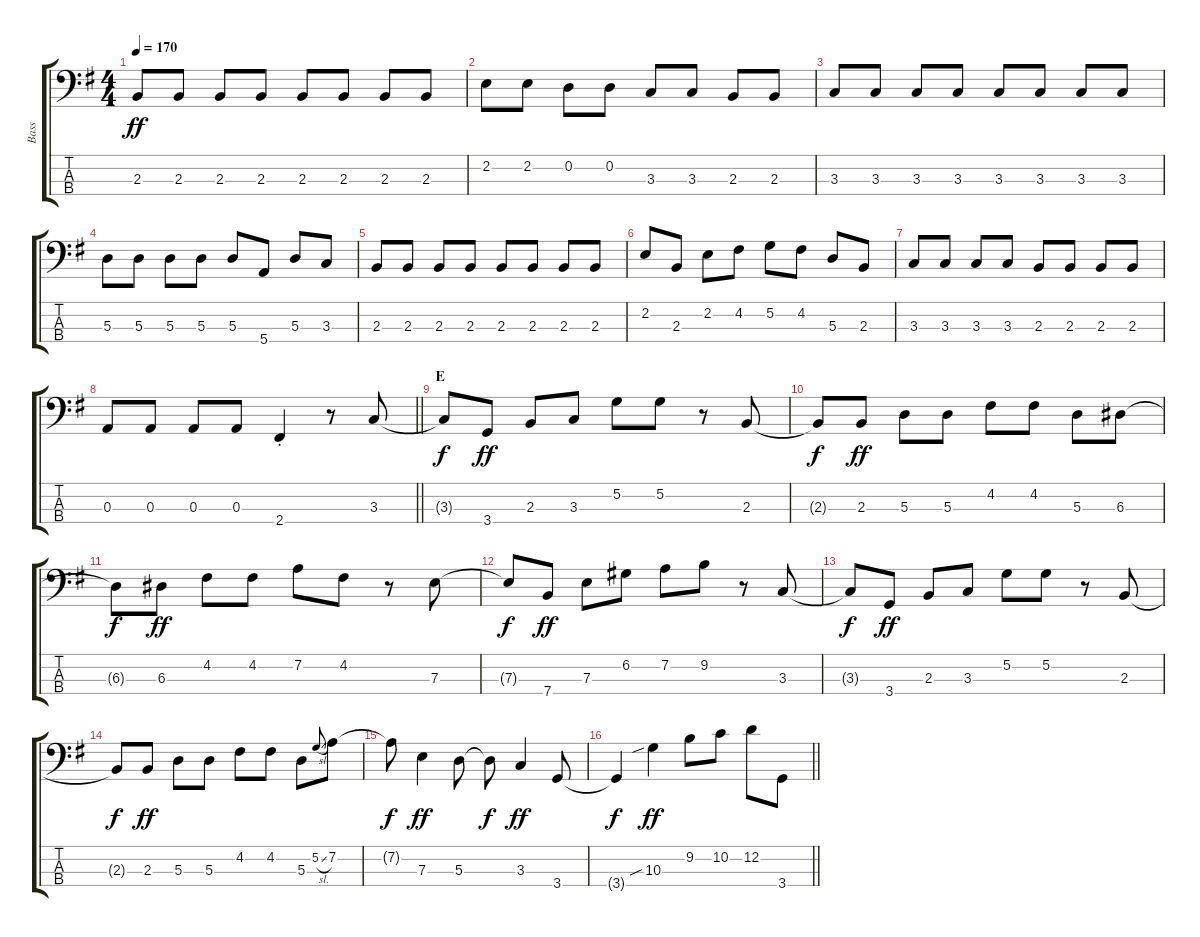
\track ("Bass" "Bass") {instrument electricbasspick}
\staff {score tabs}
\tuning (G2 D2 A1 E1) {hide}
\ts (4 4)
\tempo 170
\clef f4
\ks g
2.3.8{dy ff} 2.3.8 2.3.8 2.3.8 2.3.8 2.3.8 2.3.8 2.3.8 |
2.2.8 2.2.8 0.2.8 0.2.8 3.3.8 3.3.8 2.3.8 2.3.8 |
3.3.8 3.3.8 3.3.8 3.3.8 3.3.8 3.3.8 3.3.8 3.3.8 |
5.3.8 5.3.8 5.3.8 5.3.8 5.3.8 5.4.8 5.3.8 3.3.8 |
2.3.8 2.3.8 2.3.8 2.3.8 2.3.8 2.3.8 2.3.8 2.3.8 |
2.2.8 2.3.8 2.2.8 4.2.8 5.2.8 4.2.8 5.3.8 2.3.8 |
3.3.8 3.3.8 3.3.8 3.3.8 2.3.8 2.3.8 2.3.8 2.3.8 |
\barLineRight lightlight
0.3.8 0.3.8 0.3.8 0.3.8 2.4{st}.4 r.8 3.3.8 |
\section ("" "E")
3.3{t}.8{dy f} 3.4.8{dy ff} 2.3.8 3.3.8 5.2.8 5.2.8 r.8 2.3.8 |
2.3{t}.8{dy f} 2.3.8{dy ff} 5.3.8 5.3.8 4.2.8 4.2.8 5.3.8 6.3.8 |
6.3{t}.8{dy f} 6.3.8{dy ff} 4.2.8 4.2.8 7.2.8 4.2.8 r.8 7.3.8 |
7.3{t}.8{dy f} 7.4.8{dy ff} 7.3.8 6.2.8 7.2.8 9.2.8 r.8 3.3.8 |
3.3{t}.8{dy f} 3.4.8{dy ff} 2.3.8 3.3.8 5.2.8 5.2.8 r.8 2.3.8 |
2.3{t}.8{dy f} 2.3.8{dy ff} 5.3.8 5.3.8 4.2.8 4.2.8 5.3.8 5.2{sl}.8{gr onbeat} 7.2.8 |
7.2{t}.8{dy f} 7.3.4{dy ff} 5.3.8 5.3{t}.8{dy f} 3.3.4{dy ff} 3.4.8 |
\barLineRight lightlight
3.4{t}.4{dy f} 10.3{sib}.4{dy ff} 9.2.8 10.2.8 12.2.8 3.4.8
